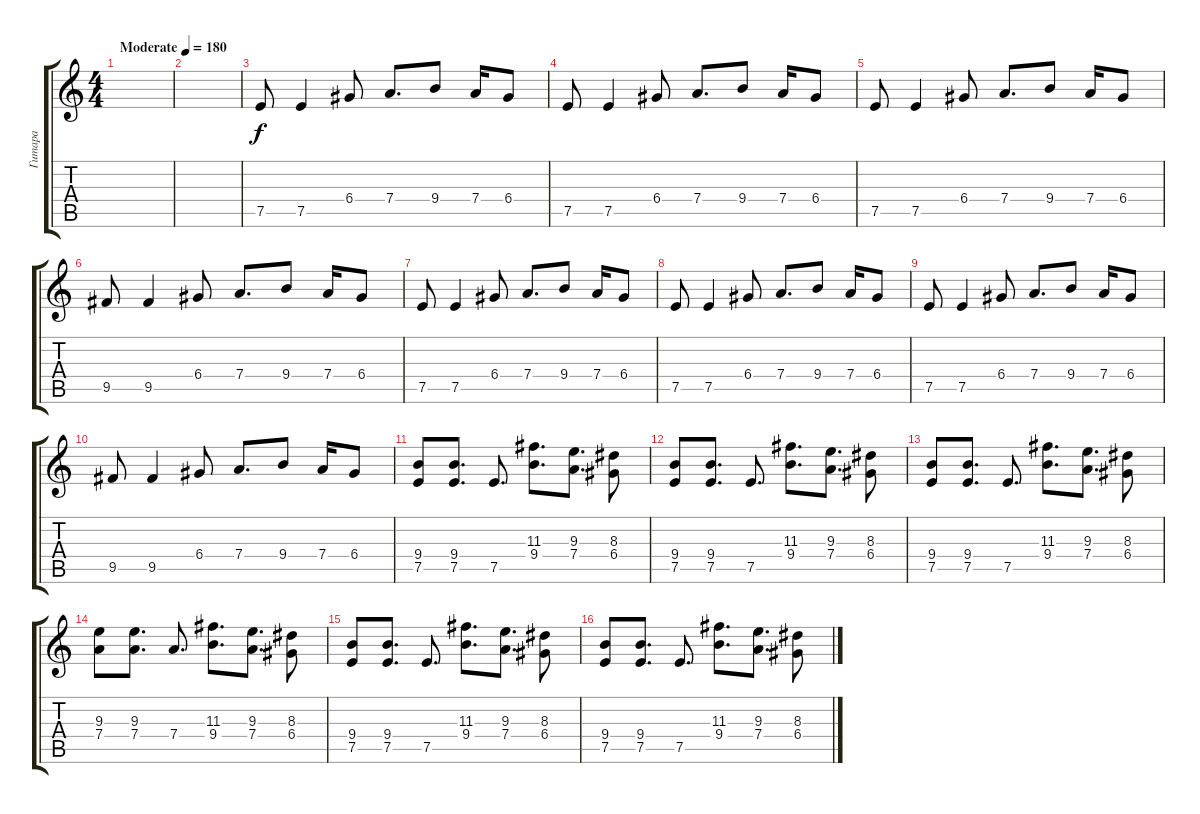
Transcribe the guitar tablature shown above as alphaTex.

\track ("Гитара" "Гитара") {instrument distortionguitar}
\staff {score tabs}
\tuning (E4 B3 G3 D3 A2 E2) {hide}
\ts (4 4)
\tempo (180 "Moderate")
\clef g2
\ks c
|
|
7.5.8 7.5.4 6.4.8 7.4.8{d} 9.4.8 7.4.16 6.4.8 |
7.5.8 7.5.4 6.4.8 7.4.8{d} 9.4.8 7.4.16 6.4.8 |
7.5.8 7.5.4 6.4.8 7.4.8{d} 9.4.8 7.4.16 6.4.8 |
9.5.8 9.5.4 6.4.8 7.4.8{d} 9.4.8 7.4.16 6.4.8 |
7.5.8 7.5.4 6.4.8 7.4.8{d} 9.4.8 7.4.16 6.4.8 |
7.5.8 7.5.4 6.4.8 7.4.8{d} 9.4.8 7.4.16 6.4.8 |
7.5.8 7.5.4 6.4.8 7.4.8{d} 9.4.8 7.4.16 6.4.8 |
9.5.8 9.5.4 6.4.8 7.4.8{d} 9.4.8 7.4.16 6.4.8 |
(9.4 7.5).8 (9.4 7.5).8{d} 7.5.8{d} (11.3 9.4).8{d} (9.3 7.4).8{d} (8.3 6.4).8 |
(9.4 7.5).8 (9.4 7.5).8{d} 7.5.8{d} (11.3 9.4).8{d} (9.3 7.4).8{d} (8.3 6.4).8 |
(9.4 7.5).8 (9.4 7.5).8{d} 7.5.8{d} (11.3 9.4).8{d} (9.3 7.4).8{d} (8.3 6.4).8 |
(9.3 7.4).8 (9.3 7.4).8{d} 7.4.8{d} (11.3 9.4).8{d} (9.3 7.4).8{d} (8.3 6.4).8 |
(9.4 7.5).8 (9.4 7.5).8{d} 7.5.8{d} (11.3 9.4).8{d} (9.3 7.4).8{d} (8.3 6.4).8 |
(9.4 7.5).8 (9.4 7.5).8{d} 7.5.8{d} (11.3 9.4).8{d} (9.3 7.4).8{d} (8.3 6.4).8
